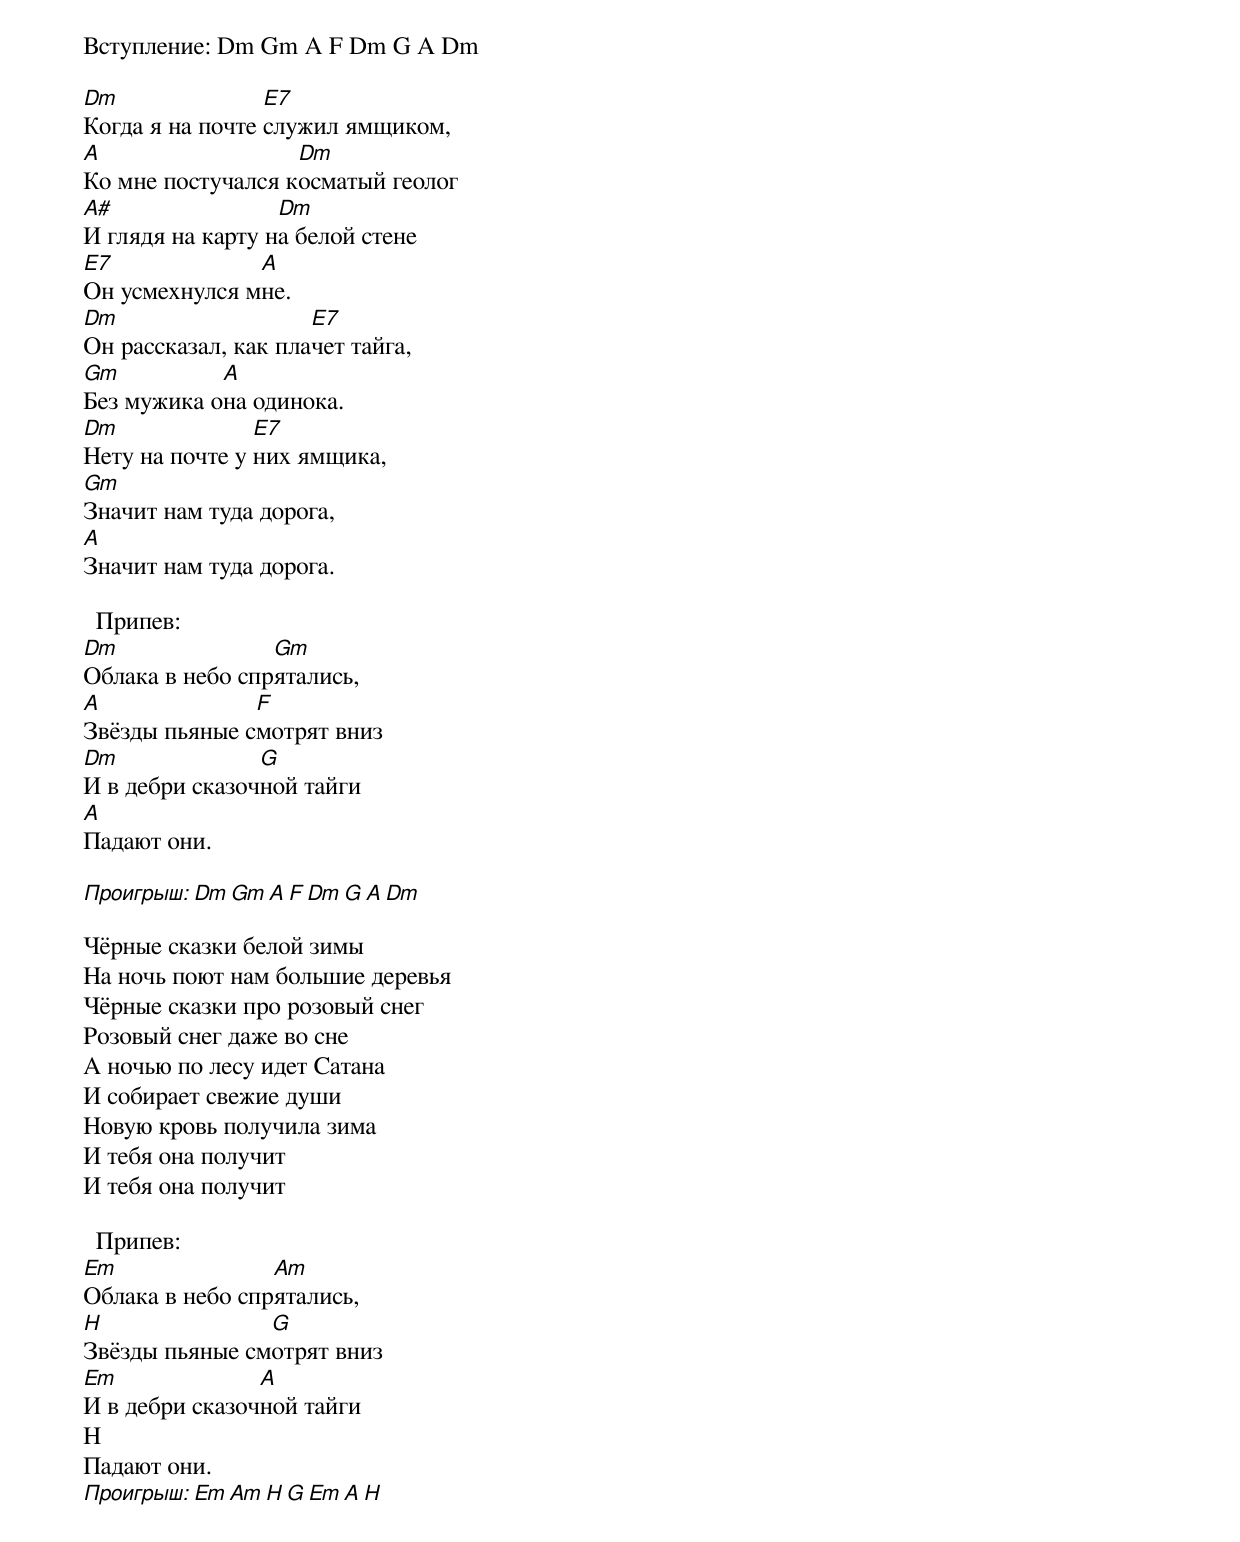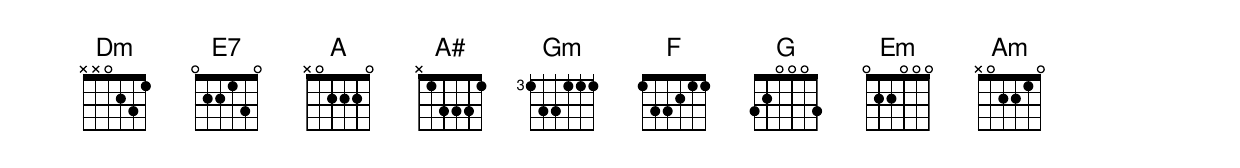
Вступление: Dm Gm A F Dm G A Dm

Dm               E7
Когда я на почте служил ямщиком,
A                  Dm
Ко мне постучался косматый геолог
A#                Dm
И глядя на карту на белой стене
E7             A
Он усмехнулся мне.
Dm                   E7
Он рассказал, как плачет тайга,
Gm          A
Без мужика она одинока.
Dm              E7
Нету на почте у них ямщика,
Gm
Значит нам туда дорога,
A
Значит нам туда дорога.

  Припев:
Dm               Gm
Облака в небо спрятались,
A              F
Звёзды пьяные смотрят вниз
Dm              G
И в дебри сказочной тайги
A
Падают они.

  Проигрыш: Dm Gm A F Dm G A Dm

Чёрные сказки белой зимы
На ночь поют нам большие деревья
Чёрные сказки про розовый снег
Розовый снег даже во сне
А ночью по лесу идет Сатана
И собирает свежие души
Новую кровь получила зима
И тебя она получит
И тебя она получит

  Припев:
Em               Am
Облака в небо спрятались,
H               G
Звёзды пьяные смотрят вниз
Em              A
И в дебри сказочной тайги
H
Падают они.
  Проигрыш: Em Am H G Em A H
